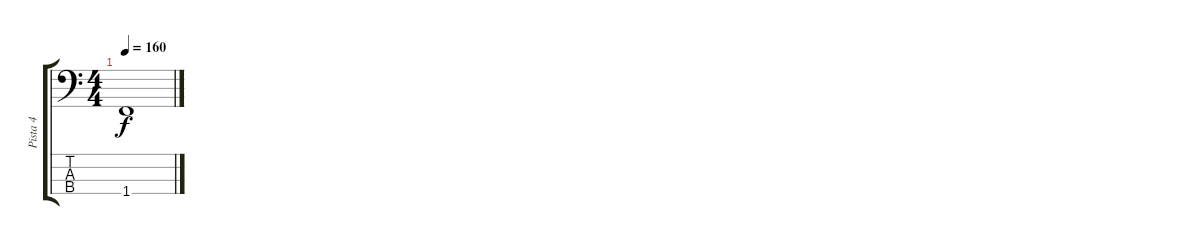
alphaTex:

\track ("Pista 4" "Pista 4") {instrument electricbasspick}
\staff {score tabs}
\tuning (G2 D2 A1 E1) {hide}
\ts (4 4)
\tempo 160
\clef f4
\ks c
1.4{t}.1{dy f}
